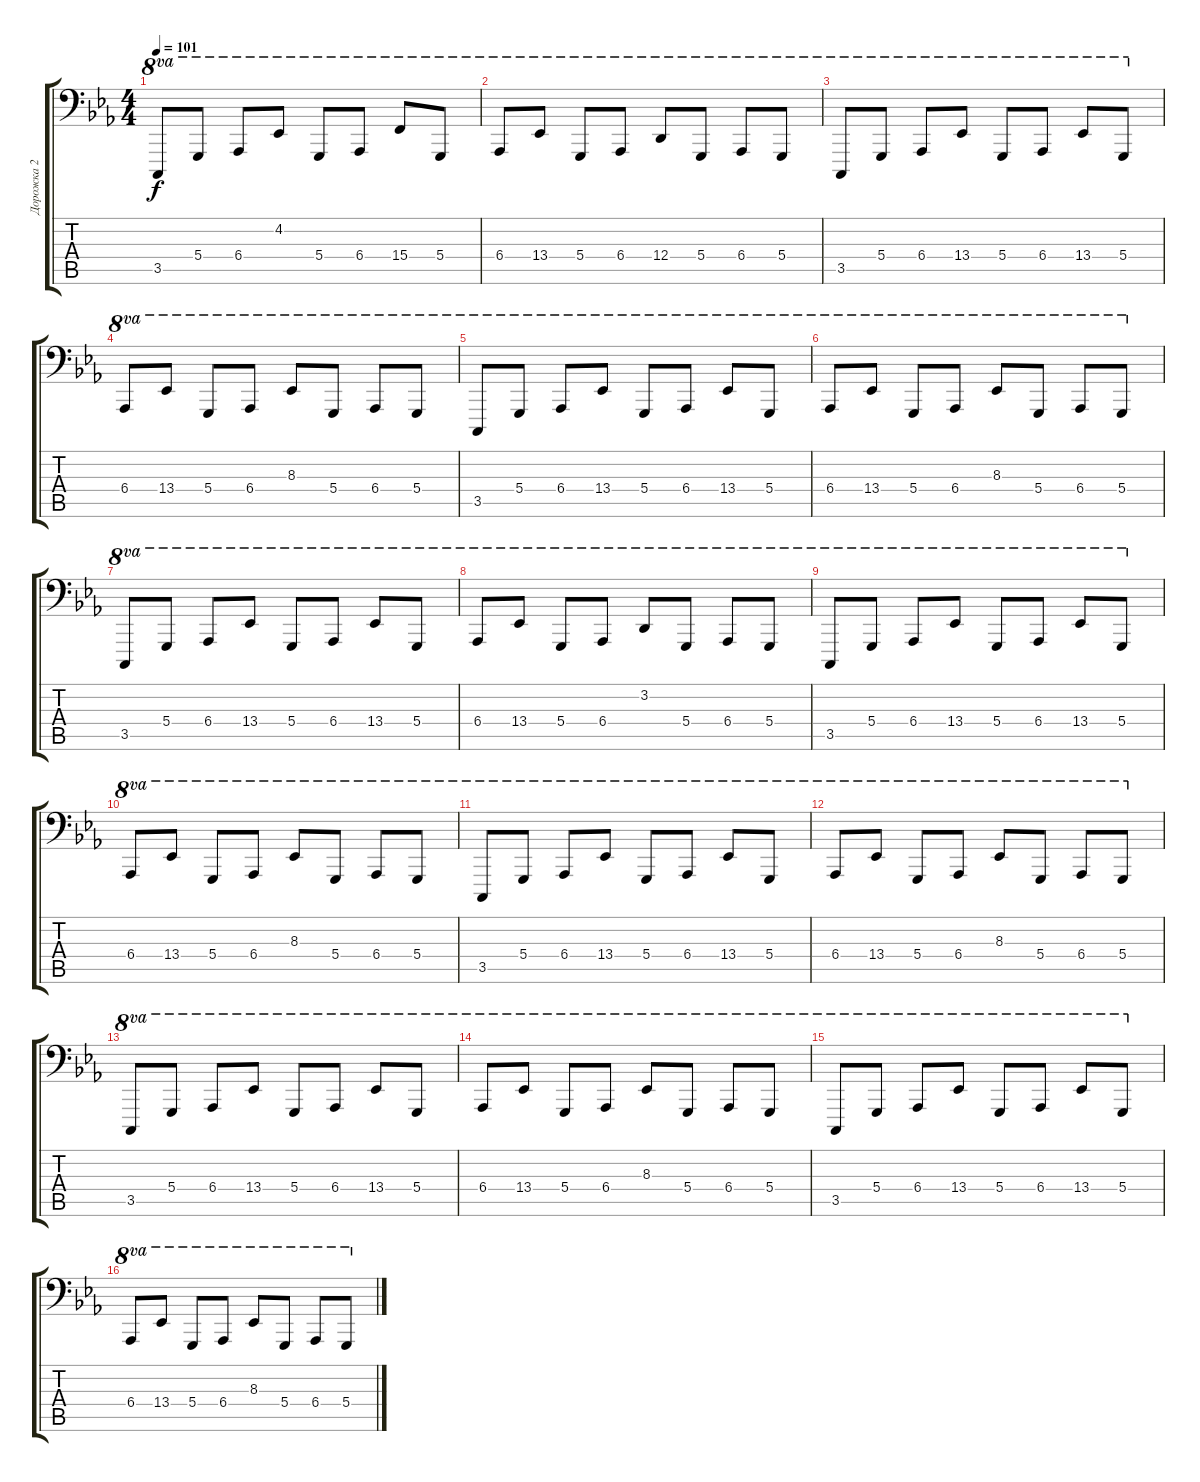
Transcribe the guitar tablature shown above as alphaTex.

\track ("Дорожка 2" "Дорожка 2") {instrument acousticgrandpiano}
\staff {score tabs}
\tuning (E3 B2 G2 D2 A1 E1) {hide}
\ts (4 4)
\tempo 101
\clef f4
\ks eb
3.5.8{ot 8va dy f} 5.4.8{ot 8va} 6.4.8{ot 8va} 4.2.8{ot 8va} 5.4.8{ot 8va} 6.4.8{ot 8va} 15.4.8{ot 8va} 5.4.8{ot 8va} |
6.4.8{ot 8va} 13.4.8{ot 8va} 5.4.8{ot 8va} 6.4.8{ot 8va} 12.4.8{ot 8va} 5.4.8{ot 8va} 6.4.8{ot 8va} 5.4.8{ot 8va} |
3.5.8{ot 8va} 5.4.8{ot 8va} 6.4.8{ot 8va} 13.4.8{ot 8va} 5.4.8{ot 8va} 6.4.8{ot 8va} 13.4.8{ot 8va} 5.4.8{ot 8va} |
6.4.8{ot 8va} 13.4.8{ot 8va} 5.4.8{ot 8va} 6.4.8{ot 8va} 8.3.8{ot 8va} 5.4.8{ot 8va} 6.4.8{ot 8va} 5.4.8{ot 8va} |
3.5.8{ot 8va} 5.4.8{ot 8va} 6.4.8{ot 8va} 13.4.8{ot 8va} 5.4.8{ot 8va} 6.4.8{ot 8va} 13.4.8{ot 8va} 5.4.8{ot 8va} |
6.4.8{ot 8va} 13.4.8{ot 8va} 5.4.8{ot 8va} 6.4.8{ot 8va} 8.3.8{ot 8va} 5.4.8{ot 8va} 6.4.8{ot 8va} 5.4.8{ot 8va} |
3.5.8{ot 8va} 5.4.8{ot 8va} 6.4.8{ot 8va} 13.4.8{ot 8va} 5.4.8{ot 8va} 6.4.8{ot 8va} 13.4.8{ot 8va} 5.4.8{ot 8va} |
6.4.8{ot 8va} 13.4.8{ot 8va} 5.4.8{ot 8va} 6.4.8{ot 8va} 3.2.8{ot 8va} 5.4.8{ot 8va} 6.4.8{ot 8va} 5.4.8{ot 8va} |
3.5.8{ot 8va} 5.4.8{ot 8va} 6.4.8{ot 8va} 13.4.8{ot 8va} 5.4.8{ot 8va} 6.4.8{ot 8va} 13.4.8{ot 8va} 5.4.8{ot 8va} |
6.4.8{ot 8va} 13.4.8{ot 8va} 5.4.8{ot 8va} 6.4.8{ot 8va} 8.3.8{ot 8va} 5.4.8{ot 8va} 6.4.8{ot 8va} 5.4.8{ot 8va} |
3.5.8{ot 8va} 5.4.8{ot 8va} 6.4.8{ot 8va} 13.4.8{ot 8va} 5.4.8{ot 8va} 6.4.8{ot 8va} 13.4.8{ot 8va} 5.4.8{ot 8va} |
6.4.8{ot 8va} 13.4.8{ot 8va} 5.4.8{ot 8va} 6.4.8{ot 8va} 8.3.8{ot 8va} 5.4.8{ot 8va} 6.4.8{ot 8va} 5.4.8{ot 8va} |
3.5.8{ot 8va} 5.4.8{ot 8va} 6.4.8{ot 8va} 13.4.8{ot 8va} 5.4.8{ot 8va} 6.4.8{ot 8va} 13.4.8{ot 8va} 5.4.8{ot 8va} |
6.4.8{ot 8va} 13.4.8{ot 8va} 5.4.8{ot 8va} 6.4.8{ot 8va} 8.3.8{ot 8va} 5.4.8{ot 8va} 6.4.8{ot 8va} 5.4.8{ot 8va} |
3.5.8{ot 8va} 5.4.8{ot 8va} 6.4.8{ot 8va} 13.4.8{ot 8va} 5.4.8{ot 8va} 6.4.8{ot 8va} 13.4.8{ot 8va} 5.4.8{ot 8va} |
6.4.8{ot 8va} 13.4.8{ot 8va} 5.4.8{ot 8va} 6.4.8{ot 8va} 8.3.8{ot 8va} 5.4.8{ot 8va} 6.4.8{ot 8va} 5.4.8{ot 8va}
